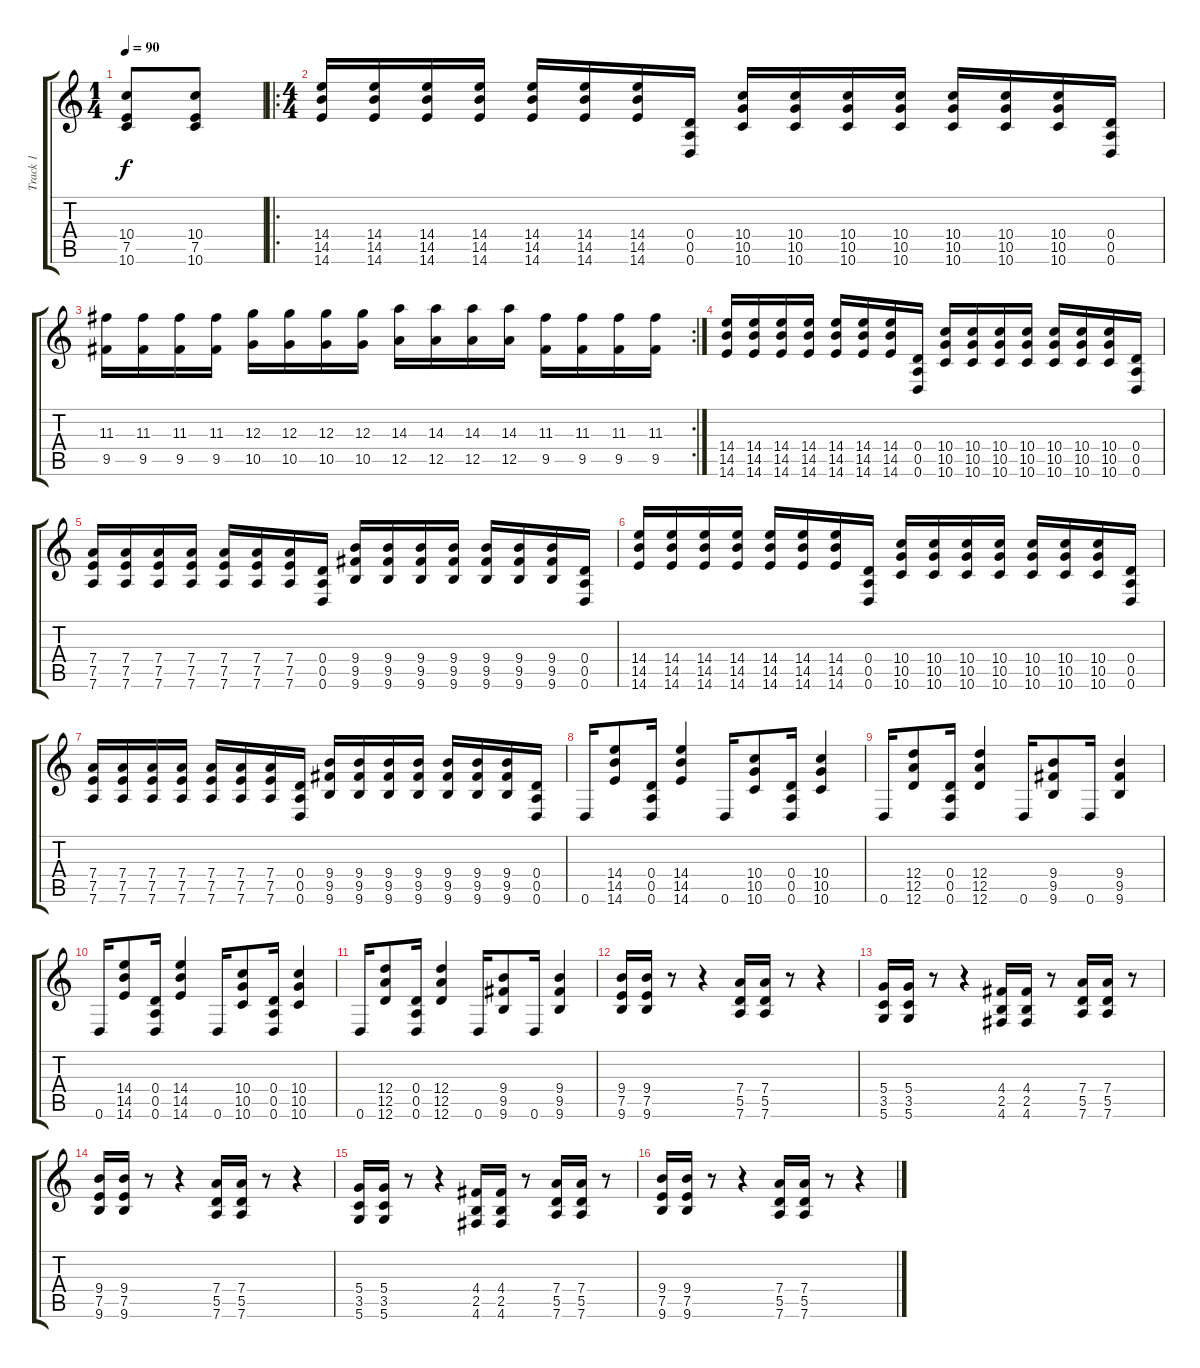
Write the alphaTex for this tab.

\track ("Track 1" "Track 1") {instrument distortionguitar}
\staff {score tabs}
\tuning (E4 B3 G3 D3 A2 D2) {hide}
\ts (1 4)
\tempo 90
\clef g2
\ks c
(10.4 7.5 10.6).8{dy f} (10.4 7.5 10.6).8 |
\ro
\ts (4 4)
(14.4 14.5 14.6).16 (14.4 14.5 14.6).16 (14.4 14.5 14.6).16 (14.4 14.5 14.6).16 (14.4 14.5 14.6).16 (14.4 14.5 14.6).16 (14.4 14.5 14.6).16 (0.4 0.5 0.6).16 (10.4 10.5 10.6).16 (10.4 10.5 10.6).16 (10.4 10.5 10.6).16 (10.4 10.5 10.6).16 (10.4 10.5 10.6).16 (10.4 10.5 10.6).16 (10.4 10.5 10.6).16 (0.4 0.5 0.6).16 |
\rc 2
(11.3 9.5).16 (11.3 9.5).16 (11.3 9.5).16 (11.3 9.5).16 (12.3 10.5).16 (12.3 10.5).16 (12.3 10.5).16 (12.3 10.5).16 (14.3 12.5).16 (14.3 12.5).16 (14.3 12.5).16 (14.3 12.5).16 (11.3 9.5).16 (11.3 9.5).16 (11.3 9.5).16 (11.3 9.5).16 |
(14.4 14.5 14.6).16 (14.4 14.5 14.6).16 (14.4 14.5 14.6).16 (14.4 14.5 14.6).16 (14.4 14.5 14.6).16 (14.4 14.5 14.6).16 (14.4 14.5 14.6).16 (0.4 0.5 0.6).16 (10.4 10.5 10.6).16 (10.4 10.5 10.6).16 (10.4 10.5 10.6).16 (10.4 10.5 10.6).16 (10.4 10.5 10.6).16 (10.4 10.5 10.6).16 (10.4 10.5 10.6).16 (0.4 0.5 0.6).16 |
(7.4 7.5 7.6).16 (7.4 7.5 7.6).16 (7.4 7.5 7.6).16 (7.4 7.5 7.6).16 (7.4 7.5 7.6).16 (7.4 7.5 7.6).16 (7.4 7.5 7.6).16 (0.4 0.5 0.6).16 (9.4 9.5 9.6).16 (9.4 9.5 9.6).16 (9.4 9.5 9.6).16 (9.4 9.5 9.6).16 (9.4 9.5 9.6).16 (9.4 9.5 9.6).16 (9.4 9.5 9.6).16 (0.4 0.5 0.6).16 |
(14.4 14.5 14.6).16 (14.4 14.5 14.6).16 (14.4 14.5 14.6).16 (14.4 14.5 14.6).16 (14.4 14.5 14.6).16 (14.4 14.5 14.6).16 (14.4 14.5 14.6).16 (0.4 0.5 0.6).16 (10.4 10.5 10.6).16 (10.4 10.5 10.6).16 (10.4 10.5 10.6).16 (10.4 10.5 10.6).16 (10.4 10.5 10.6).16 (10.4 10.5 10.6).16 (10.4 10.5 10.6).16 (0.4 0.5 0.6).16 |
(7.4 7.5 7.6).16 (7.4 7.5 7.6).16 (7.4 7.5 7.6).16 (7.4 7.5 7.6).16 (7.4 7.5 7.6).16 (7.4 7.5 7.6).16 (7.4 7.5 7.6).16 (0.4 0.5 0.6).16 (9.4 9.5 9.6).16 (9.4 9.5 9.6).16 (9.4 9.5 9.6).16 (9.4 9.5 9.6).16 (9.4 9.5 9.6).16 (9.4 9.5 9.6).16 (9.4 9.5 9.6).16 (0.4 0.5 0.6).16 |
0.6.16 (14.4 14.5 14.6).8 (0.4 0.5 0.6).16 (14.4 14.5 14.6).4 0.6.16 (10.4 10.5 10.6).8 (0.4 0.5 0.6).16 (10.4 10.5 10.6).4 |
0.6.16 (12.4 12.5 12.6).8 (0.4 0.5 0.6).16 (12.4 12.5 12.6).4 0.6.16 (9.4 9.5 9.6).8 0.6.16 (9.4 9.5 9.6).4 |
0.6.16 (14.4 14.5 14.6).8 (0.4 0.5 0.6).16 (14.4 14.5 14.6).4 0.6.16 (10.4 10.5 10.6).8 (0.4 0.5 0.6).16 (10.4 10.5 10.6).4 |
0.6.16 (12.4 12.5 12.6).8 (0.4 0.5 0.6).16 (12.4 12.5 12.6).4 0.6.16 (9.4 9.5 9.6).8 0.6.16 (9.4 9.5 9.6).4 |
(9.4 7.5 9.6).16 (9.4 7.5 9.6).16 r.8 r.4 (7.4 5.5 7.6).16 (7.4 5.5 7.6).16 r.8 r.4 |
(5.4 3.5 5.6).16 (5.4 3.5 5.6).16 r.8 r.4 (4.4 2.5 4.6).16 (4.4 2.5 4.6).16 r.8 (7.4 5.5 7.6).16 (7.4 5.5 7.6).16 r.8 |
(9.4 7.5 9.6).16 (9.4 7.5 9.6).16 r.8 r.4 (7.4 5.5 7.6).16 (7.4 5.5 7.6).16 r.8 r.4 |
(5.4 3.5 5.6).16 (5.4 3.5 5.6).16 r.8 r.4 (4.4 2.5 4.6).16 (4.4 2.5 4.6).16 r.8 (7.4 5.5 7.6).16 (7.4 5.5 7.6).16 r.8 |
(9.4 7.5 9.6).16 (9.4 7.5 9.6).16 r.8 r.4 (7.4 5.5 7.6).16 (7.4 5.5 7.6).16 r.8 r.4
